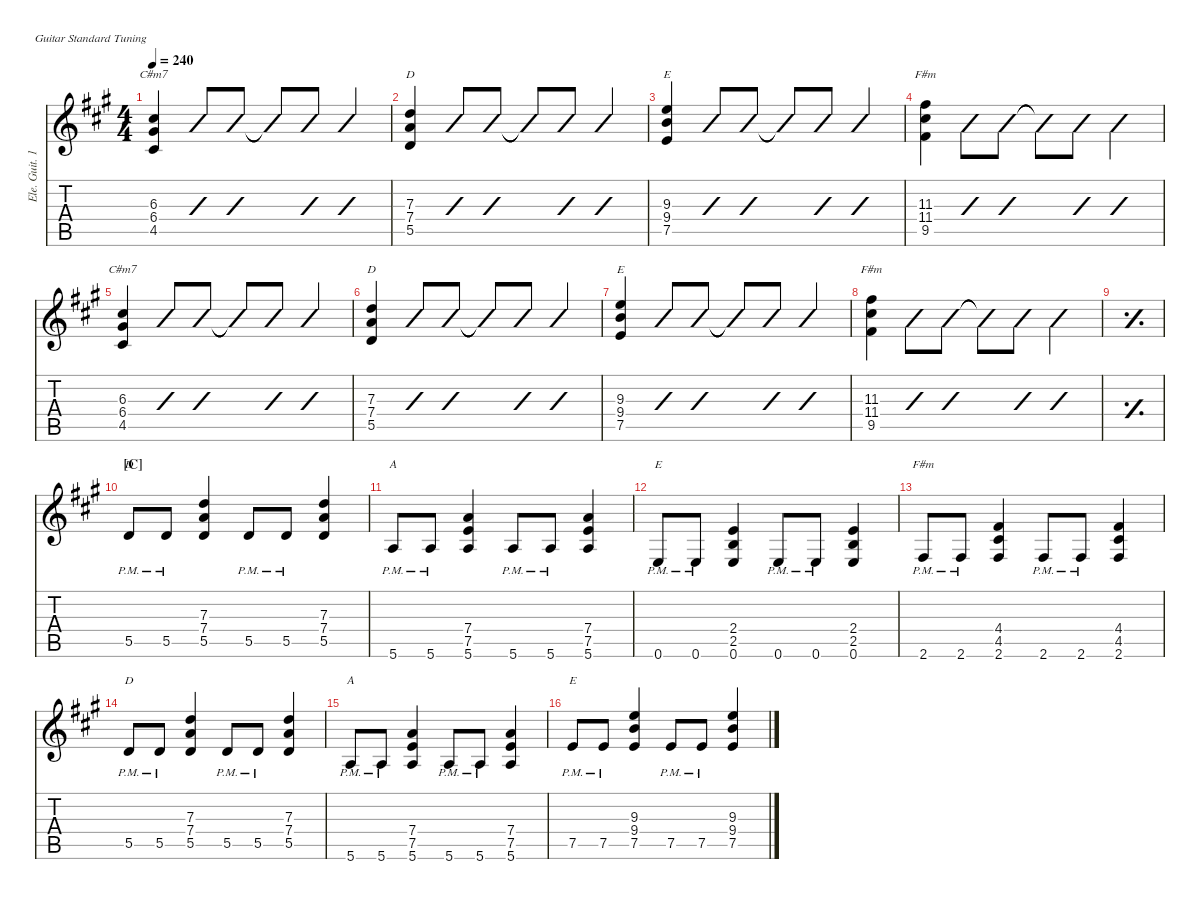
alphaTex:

\defaultSystemsLayout 4
\hideDynamics
\bracketExtendMode nobrackets
\otherSystemsTrackNameOrientation horizontal
\track ("Ele. Guit. 1" "Ele. Guit. 1") {defaultSystemsLayout 4 instrument distortionguitar}
\staff {score tabs}
\tuning (E4 B3 G3 D3 A2 E2)
\chord ("F#m" x x x x x 2) {showdiagram false showfingering false}
\chord ("D" x x x x 5 x) {showdiagram false showfingering false}
\chord ("E" x x x x 7 x) {firstfret 7 showdiagram false showfingering false}
\chord ("A" x x x x x 5) {showdiagram false showfingering false}
\chord ("D" x x 7 7 5 x) {firstfret 5 showdiagram false showfingering false}
\chord ("E" x x 9 9 7 x) {firstfret 7 showdiagram false showfingering false}
\chord ("F#m" x x 11 11 9 x) {firstfret 9 showdiagram false showfingering false}
\chord ("C#m7" x x 6 6 4 x) {firstfret 4 showdiagram false showfingering false}
\chord ("E" x x x x x 0) {showdiagram false showfingering false}
\ts (4 4)
\tempo 240
\clef g2
\scale
0.938053
\ks a
(4.5{acc #} 6.4{acc #} 6.3{acc #}).4{ch "C#m7" dy f beam Up} (4.5{acc #} 6.4{acc #} 6.3{acc #}).8{slashed beam Up} (4.5{acc #} 6.4{acc #} 6.3{acc #}).8{slashed beam Up} (4.5{t acc #} 6.4{t acc #} 6.3{t acc #}).8{slashed beam Up} (4.5{acc #} 6.4{acc #} 6.3{acc #}).8{slashed beam Up} (4.5{acc #} 6.4{acc #} 6.3{acc #}).4{slashed beam Up} |
\scale
1.18584 (5.5{acc forcenatural} 7.4{acc forcenatural} 7.3{acc forcenatural}).4{ch "D" beam Up} (5.5{acc forcenatural} 7.4{acc forcenatural} 7.3{acc forcenatural}).8{slashed beam Up} (5.5{acc forcenatural} 7.4{acc forcenatural} 7.3{acc forcenatural}).8{slashed beam Up} (5.5{t acc forcenatural} 7.4{t acc forcenatural} 7.3{t acc forcenatural}).8{slashed beam Up} (5.5{acc forcenatural} 7.4{acc forcenatural} 7.3{acc forcenatural}).8{slashed beam Up} (5.5{acc forcenatural} 7.4{acc forcenatural} 7.3{acc forcenatural}).4{slashed beam Up} |
\scale
0.938053 (7.5{acc forcenatural} 9.4{acc forcenatural} 9.3{acc forcenatural}).4{ch "E" beam Up} (7.5{acc forcenatural} 9.4{acc forcenatural} 9.3{acc forcenatural}).8{slashed beam Up} (7.5{acc forcenatural} 9.4{acc forcenatural} 9.3{acc forcenatural}).8{slashed beam Up} (7.5{t acc forcenatural} 9.4{t acc forcenatural} 9.3{t acc forcenatural}).8{slashed beam Up} (7.5{acc forcenatural} 9.4{acc forcenatural} 9.3{acc forcenatural}).8{slashed beam Up} (7.5{acc forcenatural} 9.4{acc forcenatural} 9.3{acc forcenatural}).4{slashed beam Up} |
\scale
0.938053 (9.5{acc #} 11.4{acc #} 11.3{acc #}).4{ch "F#m" beam Down} (9.5{acc #} 11.4{acc #} 11.3{acc #}).8{slashed beam Down} (9.5{acc #} 11.4{acc #} 11.3{acc #}).8{slashed beam Down} (9.5{t acc #} 11.4{t acc #} 11.3{t acc #}).8{slashed beam Down} (9.5{acc #} 11.4{acc #} 11.3{acc #}).8{slashed beam Down} (9.5{acc #} 11.4{acc #} 11.3{acc #}).4{slashed beam Down} |
\scale
0.938053 (4.5{acc #} 6.4{acc #} 6.3{acc #}).4{ch "C#m7" beam Up} (4.5{acc #} 6.4{acc #} 6.3{acc #}).8{slashed beam Up} (4.5{acc #} 6.4{acc #} 6.3{acc #}).8{slashed beam Up} (4.5{t acc #} 6.4{t acc #} 6.3{t acc #}).8{slashed beam Up} (4.5{acc #} 6.4{acc #} 6.3{acc #}).8{slashed beam Up} (4.5{acc #} 6.4{acc #} 6.3{acc #}).4{slashed beam Up} |
\scale
1.18142 (5.5{acc forcenatural} 7.4{acc forcenatural} 7.3{acc forcenatural}).4{ch "D" beam Up} (5.5{acc forcenatural} 7.4{acc forcenatural} 7.3{acc forcenatural}).8{slashed beam Up} (5.5{acc forcenatural} 7.4{acc forcenatural} 7.3{acc forcenatural}).8{slashed beam Up} (5.5{t acc forcenatural} 7.4{t acc forcenatural} 7.3{t acc forcenatural}).8{slashed beam Up} (5.5{acc forcenatural} 7.4{acc forcenatural} 7.3{acc forcenatural}).8{slashed beam Up} (5.5{acc forcenatural} 7.4{acc forcenatural} 7.3{acc forcenatural}).4{slashed beam Up} |
\scale
0.933632 (7.5{acc forcenatural} 9.4{acc forcenatural} 9.3{acc forcenatural}).4{ch "E" beam Up} (7.5{acc forcenatural} 9.4{acc forcenatural} 9.3{acc forcenatural}).8{slashed beam Up} (7.5{acc forcenatural} 9.4{acc forcenatural} 9.3{acc forcenatural}).8{slashed beam Up} (7.5{t acc forcenatural} 9.4{t acc forcenatural} 9.3{t acc forcenatural}).8{slashed beam Up} (7.5{acc forcenatural} 9.4{acc forcenatural} 9.3{acc forcenatural}).8{slashed beam Up} (7.5{acc forcenatural} 9.4{acc forcenatural} 9.3{acc forcenatural}).4{slashed beam Up} |
\scale
0.933632 (9.5{acc #} 11.4{acc #} 11.3{acc #}).4{ch "F#m" beam Down} (9.5{acc #} 11.4{acc #} 11.3{acc #}).8{slashed beam Down} (9.5{acc #} 11.4{acc #} 11.3{acc #}).8{slashed beam Down} (9.5{t acc #} 11.4{t acc #} 11.3{t acc #}).8{slashed beam Down} (9.5{acc #} 11.4{acc #} 11.3{acc #}).8{slashed beam Down} (9.5{acc #} 11.4{acc #} 11.3{acc #}).4{slashed beam Down} |
\simile simple
\scale
0.951316 |
\section ("C" "")
\simile none
\scale
1.18584 5.5{pm acc forcenatural}.8{ch "D" beam Up} 5.5{pm acc forcenatural}.8{beam Up} (5.5{acc forcenatural} 7.4{acc forcenatural} 7.3{acc forcenatural}).4{beam Up} 5.5{pm acc forcenatural}.8{beam Up} 5.5{pm acc forcenatural}.8{beam Up} (5.5{acc forcenatural} 7.4{acc forcenatural} 7.3{acc forcenatural}).4{beam Up} |
\scale
0.938053 5.6{pm acc forcenatural}.8{ch "A" beam Up} 5.6{pm acc forcenatural}.8{beam Up} (5.6{acc forcenatural} 7.5{acc forcenatural} 7.4{acc forcenatural}).4{beam Up} 5.6{pm acc forcenatural}.8{beam Up} 5.6{pm acc forcenatural}.8{beam Up} (5.6{acc forcenatural} 7.5{acc forcenatural} 7.4{acc forcenatural}).4{beam Up} |
\scale
0.938053 0.6{pm acc forcenatural}.8{ch "E" beam Up} 0.6{pm acc forcenatural}.8{beam Up} (0.6{acc forcenatural} 2.5{acc forcenatural} 2.4{acc forcenatural}).4{beam Up} 0.6{pm acc forcenatural}.8{beam Up} 0.6{pm acc forcenatural}.8{beam Up} (0.6{acc forcenatural} 2.5{acc forcenatural} 2.4{acc forcenatural}).4{beam Up} |
\scale
0.938053 2.6{pm acc #}.8{ch "F#m" beam Up} 2.6{pm acc #}.8{beam Up} (2.6{acc #} 4.5{acc #} 4.4{acc #}).4{beam Up} 2.6{pm acc #}.8{beam Up} 2.6{pm acc #}.8{beam Up} (2.6{acc #} 4.5{acc #} 4.4{acc #}).4{beam Up} |
\scale
1.18584 5.5{pm acc forcenatural}.8{ch "D" beam Up} 5.5{pm acc forcenatural}.8{beam Up} (5.5{acc forcenatural} 7.4{acc forcenatural} 7.3{acc forcenatural}).4{beam Up} 5.5{pm acc forcenatural}.8{beam Up} 5.5{pm acc forcenatural}.8{beam Up} (5.5{acc forcenatural} 7.4{acc forcenatural} 7.3{acc forcenatural}).4{beam Up} |
\scale
0.941095 5.6{pm acc forcenatural}.8{ch "A" beam Up} 5.6{pm acc forcenatural}.8{beam Up} (5.6{acc forcenatural} 7.5{acc forcenatural} 7.4{acc forcenatural}).4{beam Up} 5.6{pm acc forcenatural}.8{beam Up} 5.6{pm acc forcenatural}.8{beam Up} (5.6{acc forcenatural} 7.5{acc forcenatural} 7.4{acc forcenatural}).4{beam Up} |
\scale
0.93501 7.5{pm acc forcenatural}.8{ch "E" beam Up} 7.5{pm acc forcenatural}.8{beam Up} (7.5{acc forcenatural} 9.4{acc forcenatural} 9.3{acc forcenatural}).4{beam Up} 7.5{pm acc forcenatural}.8{beam Up} 7.5{pm acc forcenatural}.8{beam Up} (7.5{acc forcenatural} 9.4{acc forcenatural} 9.3{acc forcenatural}).4{beam Up}
